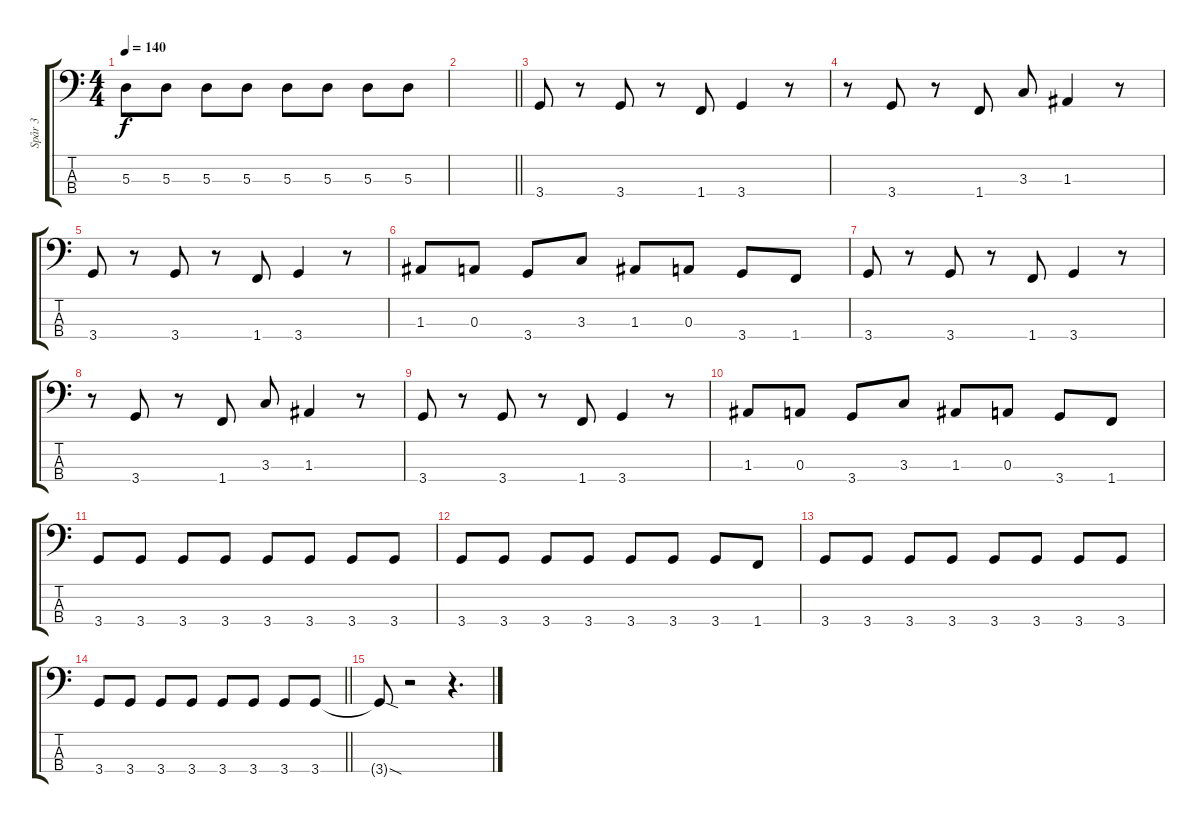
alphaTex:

\track ("Spår 3" "Spår 3") {instrument electricbassfinger}
\staff {score tabs}
\tuning (G2 D2 A1 E1) {hide}
\ts (4 4)
\tempo 140
\clef f4
\ks c
5.3{t}.8{dy f} 5.3.8 5.3.8 5.3.8 5.3.8 5.3.8 5.3.8 5.3.8 |
\barLineRight lightlight
|
3.4.8 r.8 3.4.8 r.8 1.4.8 3.4.4 r.8 |
r.8 3.4.8 r.8 1.4.8 3.3.8 1.3.4 r.8 |
3.4.8 r.8 3.4.8 r.8 1.4.8 3.4.4 r.8 |
1.3.8 0.3.8 3.4.8 3.3.8 1.3.8 0.3.8 3.4.8 1.4.8 |
3.4.8 r.8 3.4.8 r.8 1.4.8 3.4.4 r.8 |
r.8 3.4.8 r.8 1.4.8 3.3.8 1.3.4 r.8 |
3.4.8 r.8 3.4.8 r.8 1.4.8 3.4.4 r.8 |
1.3.8 0.3.8 3.4.8 3.3.8 1.3.8 0.3.8 3.4.8 1.4.8 |
3.4.8 3.4.8 3.4.8 3.4.8 3.4.8 3.4.8 3.4.8 3.4.8 |
3.4.8 3.4.8 3.4.8 3.4.8 3.4.8 3.4.8 3.4.8 1.4.8 |
3.4.8 3.4.8 3.4.8 3.4.8 3.4.8 3.4.8 3.4.8 3.4.8 |
\barLineRight lightlight
3.4.8 3.4.8 3.4.8 3.4.8 3.4.8 3.4.8 3.4.8 3.4.8 |
3.4{sod t}.8 r.2 r.4{d}
